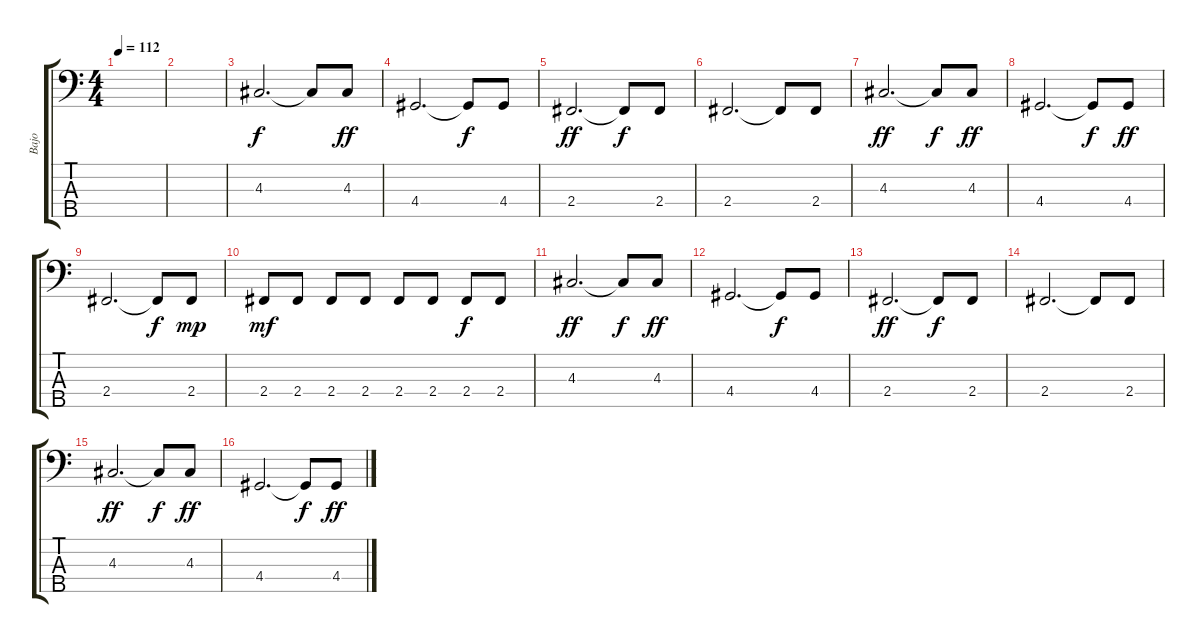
\track ("Bajo" "Bajo") {instrument electricbassfinger}
\staff {score tabs}
\tuning (G2 D2 A1 E1 B0) {hide}
\ts (4 4)
\tempo 112
\clef f4
\ks c
|
|
4.3.2{d} 4.3{t}.8{dy f} 4.3.8{dy ff} |
4.4.2{d} 4.4{t}.8{dy f} 4.4.8 |
2.4.2{d dy ff} 2.4{t}.8{dy f} 2.4.8 |
2.4.2{d} 2.4{t}.8 2.4.8 |
4.3.2{d dy ff} 4.3{t}.8{dy f} 4.3.8{dy ff} |
4.4.2{d} 4.4{t}.8{dy f} 4.4.8{dy ff} |
2.4.2{d} 2.4{t}.8{dy f} 2.4.8{dy mp} |
2.4.8{dy mf} 2.4.8 2.4.8 2.4.8 2.4.8 2.4.8 2.4.8{dy f} 2.4.8 |
4.3.2{d dy ff} 4.3{t}.8{dy f} 4.3.8{dy ff} |
4.4.2{d} 4.4{t}.8{dy f} 4.4.8 |
2.4.2{d dy ff} 2.4{t}.8{dy f} 2.4.8 |
2.4.2{d} 2.4{t}.8 2.4.8 |
4.3.2{d dy ff} 4.3{t}.8{dy f} 4.3.8{dy ff} |
4.4.2{d} 4.4{t}.8{dy f} 4.4.8{dy ff}
